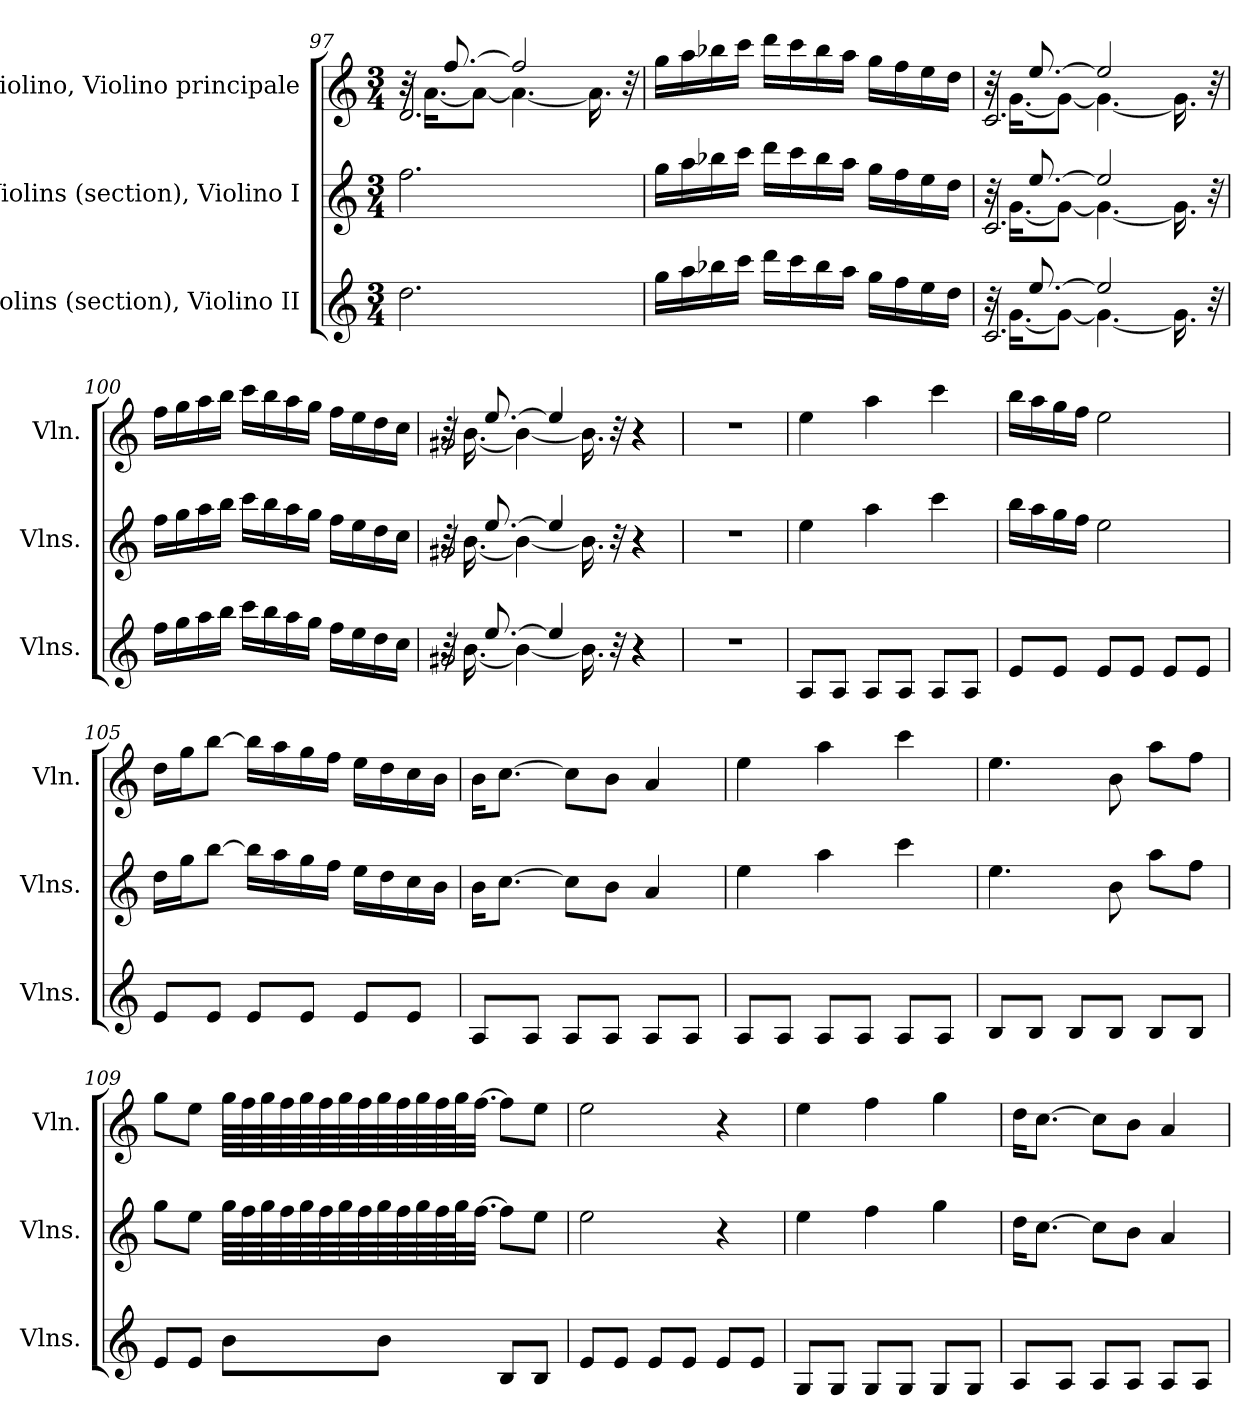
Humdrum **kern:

**kern	**kern	**kern
*part3	*part2	*part1
*staff3	*staff2	*staff1
*I"Violins (section), Violino II	*I"Violins (section), Violino I	*I"Violino, Violino principale
*I'Vlns.	*I'Vlns.	*I'Vln.
*clefG2	*clefG2	*clefG2
*k[]	*k[]	*k[]
*M3/4	*M3/4	*M3/4
=97	=97	=97
*	*	*^
*	*	*	*^
2.dd\	2.ff\	16r	32r	2.d/
.	.	.	[16.a\KL	.
.	.	[8.ff/	.	.
.	.	.	8a\J_	.
.	.	2ff/]	4.a\_	.
.	.	.	16.a\]	.
.	.	.	32r	.
*	*	*v	*v	*v
=98	=98	=98
16gg\LL	16gg\LL	16gg\LL
16aa\	16aa\	16aa\
16bb-X\	16bb-X\	16bb-X\
16ccc\JJ	16ccc\JJ	16ccc\JJ
16ddd\LL	16ddd\LL	16ddd\LL
16ccc\	16ccc\	16ccc\
16bb-\	16bb-\	16bb-\
16aa\JJ	16aa\JJ	16aa\JJ
16gg\LL	16gg\LL	16gg\LL
16ff\	16ff\	16ff\
16ee\	16ee\	16ee\
16dd\JJ	16dd\JJ	16dd\JJ
!!LO:PB:g=z
=99	=99	=99
*^	*^	*^
*	*^	*	*^	*	*^
16r	32r	2.c/	16r	32r	2.c/	16r	32r	2.c/
.	[16.g\KL	.	.	[16.g\KL	.	.	[16.g\KL	.
[8.ee/	.	.	[8.ee/	.	.	[8.ee/	.	.
.	8g\J_	.	.	8g\J_	.	.	8g\J_	.
2ee/]	4.g\_	.	2ee/]	4.g\_	.	2ee/]	4.g\_	.
.	16.g\]	.	.	16.g\]	.	.	16.g\]	.
.	32r	.	.	32r	.	.	32r	.
*v	*v	*v	*	*	*	*v	*v	*v
*	*v	*v	*v	*
=100	=100	=100
16ff\LL	16ff\LL	16ff\LL
16gg\	16gg\	16gg\
16aa\	16aa\	16aa\
16bb\JJ	16bb\JJ	16bb\JJ
16ccc\LL	16ccc\LL	16ccc\LL
16bb\	16bb\	16bb\
16aa\	16aa\	16aa\
16gg\JJ	16gg\JJ	16gg\JJ
16ff\LL	16ff\LL	16ff\LL
16ee\	16ee\	16ee\
16dd\	16dd\	16dd\
16cc\JJ	16cc\JJ	16cc\JJ
=101	=101	=101
*^	*^	*^
*	*^	*	*^	*	*^
16r	32r	2g#X/	16r	32r	2g#X/	16r	32r	2g#X/
.	[16.b\	.	.	[16.b\	.	.	[16.b\	.
[8.ee/	.	.	[8.ee/	.	.	[8.ee/	.	.
.	4b\_	.	.	4b\_	.	.	4b\_	.
4ee/]	.	.	4ee/]	.	.	4ee/]	.	.
.	16.b\]	.	.	16.b\]	.	.	16.b\]	.
.	32r	.	.	32r	.	.	32r	.
4r	4r	4r	4r	4r	4r	4r	4r	4r
*v	*v	*v	*	*	*	*v	*v	*v
*	*v	*v	*v	*
=102	=102	=102
*	*	*MM70
2.r	2.r	2.r
!!LO:LB:g=z
=103	=103	=103
*	*	*MM35
8A/L	4ee\	4ee\
8A/J	.	.
8A/L	4aa\	4aa\
8A/J	.	.
8A/L	4ccc\	4ccc\
8A/J	.	.
=104	=104	=104
8e/L	16bb\LL	16bb\LL
.	16aa\	16aa\
8e/J	16gg\	16gg\
.	16ff\JJ	16ff\JJ
8e/L	2ee\	2ee\
8e/J	.	.
8e/L	.	.
8e/J	.	.
=105	=105	=105
8e/L	16dd\LL	16dd\LL
.	16gg\J	16gg\J
8e/J	[8bb\J	[8bb\J
8e/L	16bb\LL]	16bb\LL]
.	16aa\	16aa\
8e/J	16gg\	16gg\
.	16ff\JJ	16ff\JJ
8e/L	16ee\LL	16ee\LL
.	16dd\	16dd\
8e/J	16cc\	16cc\
.	16b\JJ	16b\JJ
=106	=106	=106
8A/L	16b\KL	16b\KL
.	[8.cc\J	[8.cc\J
8A/J	.	.
8A/L	8cc\L]	8cc\L]
8A/J	8b\J	8b\J
8A/L	4a/	4a/
8A/J	.	.
!!LO:LB:g=z
=107	=107	=107
8A/L	4ee\	4ee\
8A/J	.	.
8A/L	4aa\	4aa\
8A/J	.	.
8A/L	4ccc\	4ccc\
8A/J	.	.
=108	=108	=108
8B/L	4.ee\	4.ee\
8B/J	.	.
8B/L	.	.
8B/J	8b\	8b\
8B/L	8aa\L	8aa\L
8B/J	8ff\J	8ff\J
=109	=109	=109
8e/L	8gg\L	8gg\L
8e/J	8ee\J	8ee\J
8b\L	64gg\LLLL	64gg\LLLL
.	64ff\	64ff\
.	64gg\	64gg\
.	64ff\	64ff\
.	64gg\	64gg\
.	64ff\	64ff\
.	64gg\	64gg\
.	64ff\	64ff\
8b\J	64gg\	64gg\
.	64ff\	64ff\
.	64gg\	64gg\
.	64ff\	64ff\
.	64gg\J	64gg\J
.	[32.ff\JJJ	[32.ff\JJJ
8B/L	8ff\L]	8ff\L]
8B/J	8ee\J	8ee\J
!!LO:LB:g=z
=110	=110	=110
8e/L	2ee\	2ee\
8e/J	.	.
8e/L	.	.
8e/J	.	.
8e/L	4r	4r
8e/J	.	.
=111	=111	=111
8G/L	4ee\	4ee\
8G/J	.	.
8G/L	4ff\	4ff\
8G/J	.	.
8G/L	4gg\	4gg\
8G/J	.	.
=112	=112	=112
8A/L	16dd\KL	16dd\KL
.	[8.cc\J	[8.cc\J
8A/J	.	.
8A/L	8cc\L]	8cc\L]
8A/J	8b\J	8b\J
8A/L	4a/	4a/
8A/J	.	.
=	=	=
*-	*-	*-
